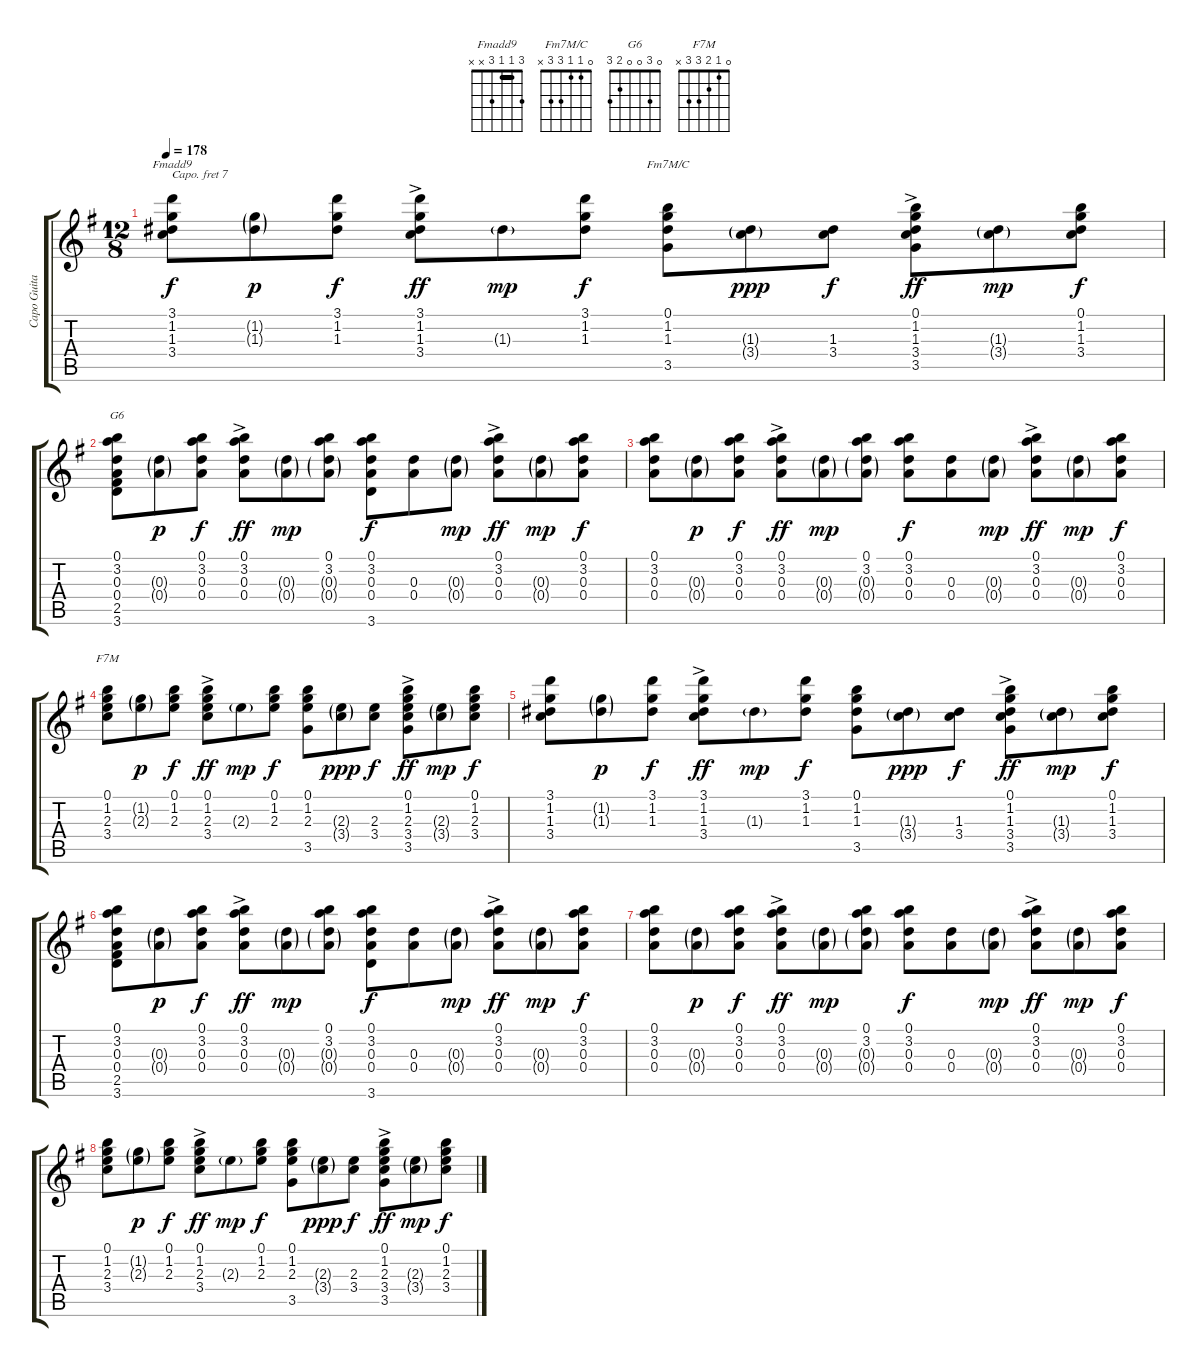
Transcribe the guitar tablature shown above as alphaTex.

\track ("Capo Guitar" "Capo Guita") {instrument acousticguitarsteel}
\staff {score tabs}
\capo 7
\tuning (E4 B3 G3 D3 A2 E2) {hide}
\chord ("Fmadd9" 3 1 1 3 x x) {barre 1}
\chord ("Fm7M/C" 0 1 1 3 3 x)
\chord ("G6" 0 3 0 0 2 3)
\chord ("F7M" 0 1 2 3 3 x)
\ts (12 8)
\tempo 178
\clef g2
\ks g
(3.1 1.2 1.3 3.4).8{ch "Fmadd9" dy f} (1.2{g} 1.3{g}).8{dy p} (3.1 1.2 1.3).8{dy f} (3.1{ac} 1.2{ac} 1.3{ac} 3.4{ac}).8{dy ff} 1.3{g}.8{dy mp} (3.1 1.2 1.3).8{dy f} (0.1 1.2 1.3 3.5).8{ch "Fm7M/C"} (1.3{g} 3.4{g}).8{dy ppp} (1.3 3.4).8{dy f} (0.1{ac} 1.2{ac} 1.3{ac} 3.4{ac} 3.5{ac}).8{dy ff} (1.3{g} 3.4{g}).8{dy mp} (0.1 1.2 1.3 3.4).8{dy f} |
(0.1 3.2 0.3 0.4 2.5 3.6).8{ch "G6"} (0.3{g} 0.4{g}).8{dy p} (0.1 3.2 0.3 0.4).8{dy f} (0.1{ac} 3.2{ac} 0.3{ac} 0.4{ac}).8{dy ff} (0.3{g} 0.4{g}).8{dy mp} (0.1 3.2 0.3{g} 0.4{g}).8 (0.1 3.2 0.3 0.4 3.6).8{dy f} (0.3 0.4).8 (0.3{g} 0.4{g}).8{dy mp} (0.1{ac} 3.2{ac} 0.3{ac} 0.4{ac}).8{dy ff} (0.3{g} 0.4{g}).8{dy mp} (0.1 3.2 0.3 0.4).8{dy f} |
(0.1 3.2 0.3 0.4).8 (0.3{g} 0.4{g}).8{dy p} (0.1 3.2 0.3 0.4).8{dy f} (0.1{ac} 3.2{ac} 0.3{ac} 0.4{ac}).8{dy ff} (0.3{g} 0.4{g}).8{dy mp} (0.1 3.2 0.3{g} 0.4{g}).8 (0.1 3.2 0.3 0.4).8{dy f} (0.3 0.4).8 (0.3{g} 0.4{g}).8{dy mp} (0.1{ac} 3.2{ac} 0.3{ac} 0.4{ac}).8{dy ff} (0.3{g} 0.4{g}).8{dy mp} (0.1 3.2 0.3 0.4).8{dy f} |
(0.1 1.2 2.3 3.4).8{ch "F7M"} (1.2{g} 2.3{g}).8{dy p} (0.1 1.2 2.3).8{dy f} (0.1{ac} 1.2{ac} 2.3{ac} 3.4{ac}).8{dy ff} 2.3{g}.8{dy mp} (0.1 1.2 2.3).8{dy f} (0.1 1.2 2.3 3.5).8 (2.3{g} 3.4{g}).8{dy ppp} (2.3 3.4).8{dy f} (0.1{ac} 1.2{ac} 2.3{ac} 3.4{ac} 3.5{ac}).8{dy ff} (2.3{g} 3.4{g}).8{dy mp} (0.1 1.2 2.3 3.4).8{dy f} |
(3.1 1.2 1.3 3.4).8 (1.2{g} 1.3{g}).8{dy p} (3.1 1.2 1.3).8{dy f} (3.1{ac} 1.2{ac} 1.3{ac} 3.4{ac}).8{dy ff} 1.3{g}.8{dy mp} (3.1 1.2 1.3).8{dy f} (0.1 1.2 1.3 3.5).8 (1.3{g} 3.4{g}).8{dy ppp} (1.3 3.4).8{dy f} (0.1{ac} 1.2{ac} 1.3{ac} 3.4{ac} 3.5{ac}).8{dy ff} (1.3{g} 3.4{g}).8{dy mp} (0.1 1.2 1.3 3.4).8{dy f} |
(0.1 3.2 0.3 0.4 2.5 3.6).8 (0.3{g} 0.4{g}).8{dy p} (0.1 3.2 0.3 0.4).8{dy f} (0.1{ac} 3.2{ac} 0.3{ac} 0.4{ac}).8{dy ff} (0.3{g} 0.4{g}).8{dy mp} (0.1 3.2 0.3{g} 0.4{g}).8 (0.1 3.2 0.3 0.4 3.6).8{dy f} (0.3 0.4).8 (0.3{g} 0.4{g}).8{dy mp} (0.1{ac} 3.2{ac} 0.3{ac} 0.4{ac}).8{dy ff} (0.3{g} 0.4{g}).8{dy mp} (0.1 3.2 0.3 0.4).8{dy f} |
(0.1 3.2 0.3 0.4).8 (0.3{g} 0.4{g}).8{dy p} (0.1 3.2 0.3 0.4).8{dy f} (0.1{ac} 3.2{ac} 0.3{ac} 0.4{ac}).8{dy ff} (0.3{g} 0.4{g}).8{dy mp} (0.1 3.2 0.3{g} 0.4{g}).8 (0.1 3.2 0.3 0.4).8{dy f} (0.3 0.4).8 (0.3{g} 0.4{g}).8{dy mp} (0.1{ac} 3.2{ac} 0.3{ac} 0.4{ac}).8{dy ff} (0.3{g} 0.4{g}).8{dy mp} (0.1 3.2 0.3 0.4).8{dy f} |
(0.1 1.2 2.3 3.4).8 (1.2{g} 2.3{g}).8{dy p} (0.1 1.2 2.3).8{dy f} (0.1{ac} 1.2{ac} 2.3{ac} 3.4{ac}).8{dy ff} 2.3{g}.8{dy mp} (0.1 1.2 2.3).8{dy f} (0.1 1.2 2.3 3.5).8 (2.3{g} 3.4{g}).8{dy ppp} (2.3 3.4).8{dy f} (0.1{ac} 1.2{ac} 2.3{ac} 3.4{ac} 3.5{ac}).8{dy ff} (2.3{g} 3.4{g}).8{dy mp} (0.1 1.2 2.3 3.4).8{dy f}
